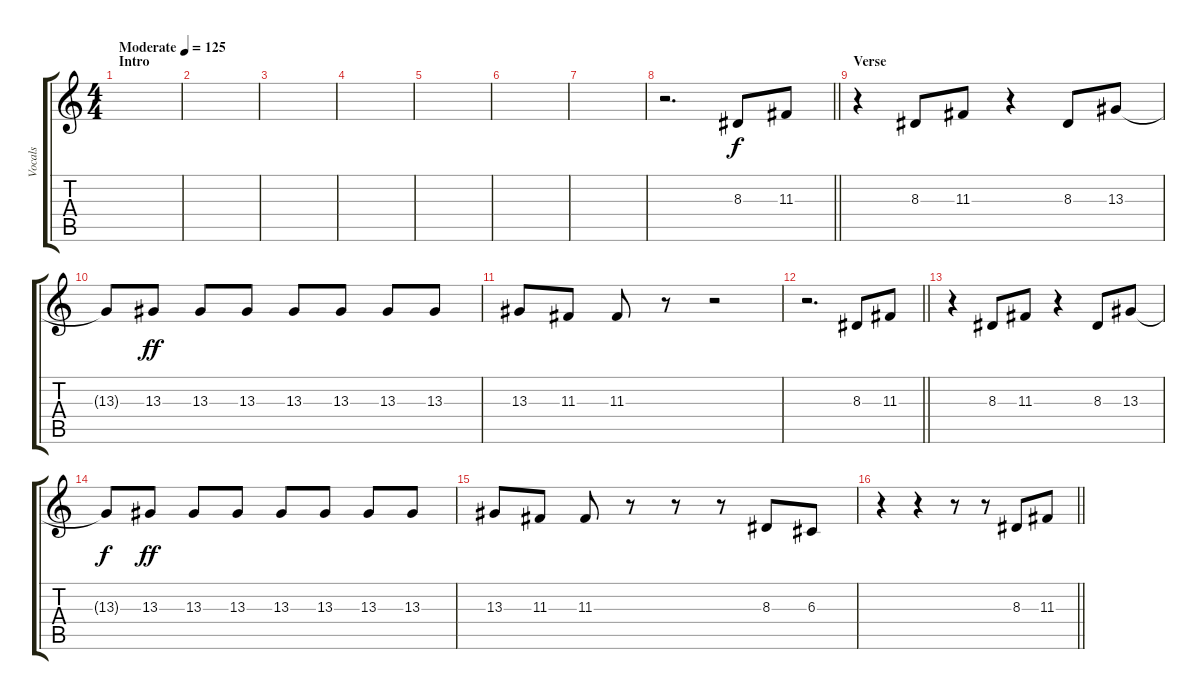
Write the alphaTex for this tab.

\track ("Vocals" "Vocals") {instrument altosax}
\staff {score tabs}
\tuning (E4 B3 G3 D3 A2 E2) {hide}
\ts (4 4)
\section ("" "Intro")
\tempo (125 "Moderate")
\clef g2
\ks c
|
|
|
|
|
|
|
\barLineRight lightlight
r.2{d} 8.3.8 11.3.8 |
\section ("" "Verse")
r.4 8.3.8 11.3.8 r.4 8.3.8 13.3.8 |
13.3{t}.8{dy f} 13.3.8{dy ff} 13.3.8 13.3.8 13.3.8 13.3.8 13.3.8 13.3.8 |
13.3.8 11.3.8 11.3.8 r.8 r.2 |
\barLineRight lightlight
r.2{d} 8.3.8 11.3.8 |
r.4 8.3.8 11.3.8 r.4 8.3.8 13.3.8 |
13.3{t}.8{dy f} 13.3.8{dy ff} 13.3.8 13.3.8 13.3.8 13.3.8 13.3.8 13.3.8 |
13.3.8 11.3.8 11.3.8 r.8 r.8 r.8 8.3.8 6.3.8 |
\barLineRight lightlight
r.4 r.4 r.8 r.8 8.3.8 11.3.8
